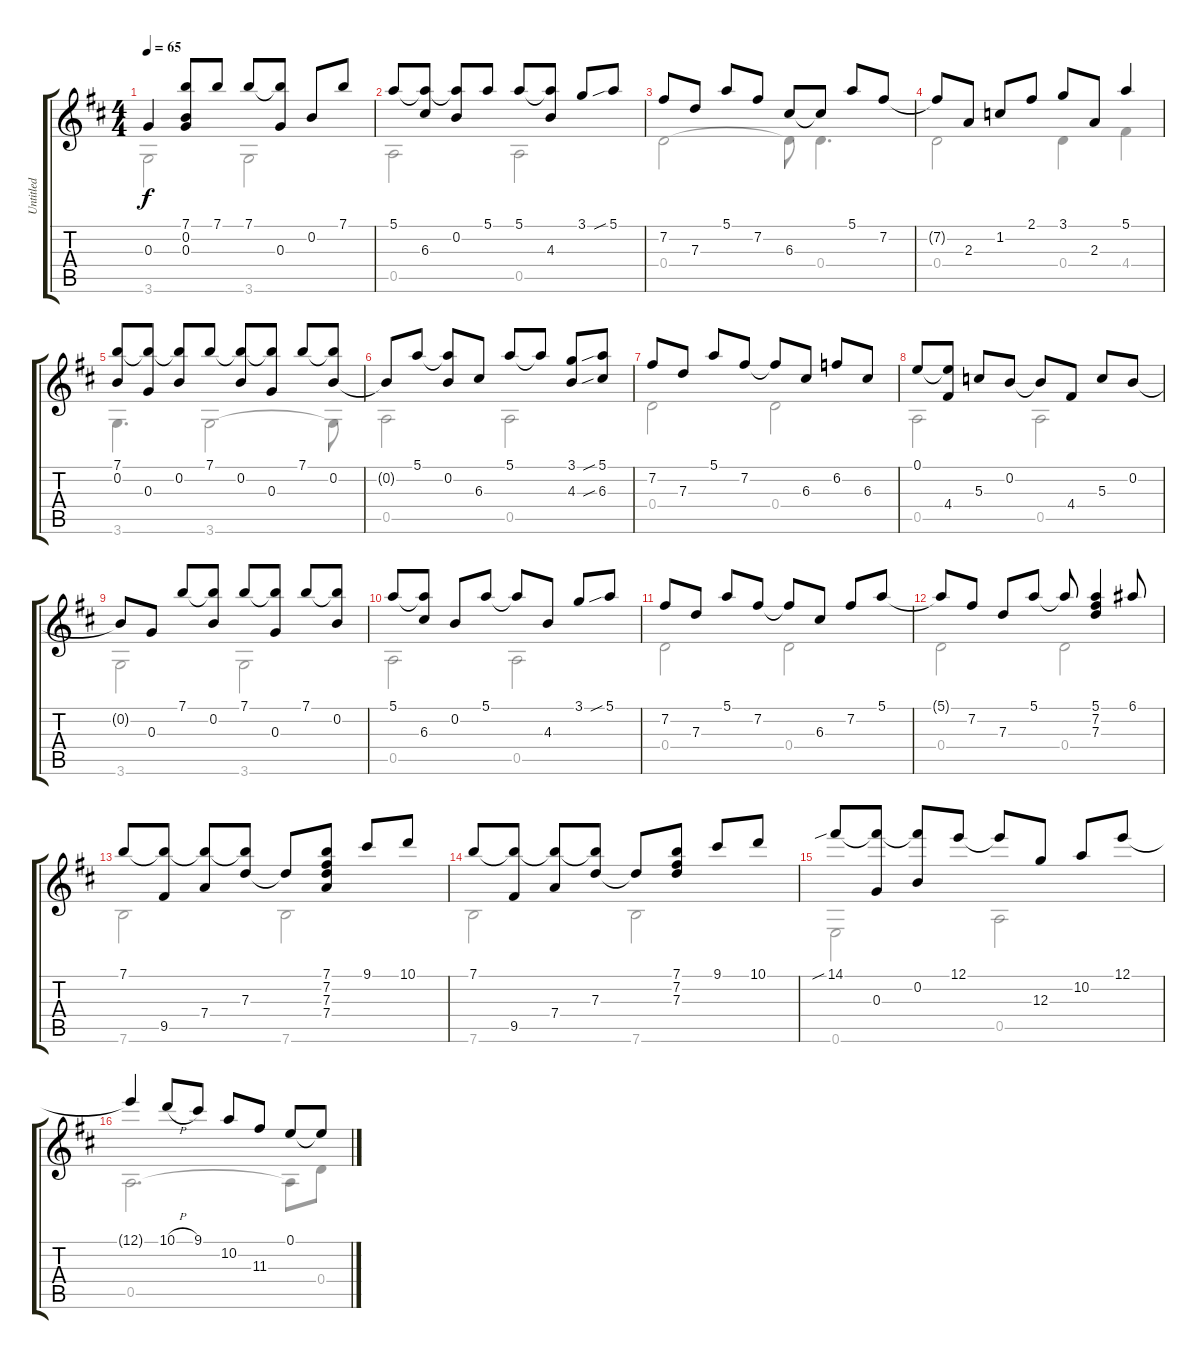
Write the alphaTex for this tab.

\track ("Untitled" "Untitled") {instrument electricguitarjazz}
\staff {score tabs}
\tuning (E4 B3 G3 D3 A2 E2) {hide}
\voice
\ts (4 4)
\tempo 65
\clef g2
\ks d
0.3{t}.4{dy f} (7.1 0.2 0.3).8 7.1.8 7.1.8 (7.1{t} 0.3).8 0.2.8 7.1.8 |
5.1.8 (5.1{t} 6.3).8 (5.1{t} 0.2).8 5.1.8 5.1.8 (5.1{t} 4.3).8 3.1.8 5.1{sib}.8 |
7.2.8 7.3.8 5.1.8 7.2.8 6.3.8 6.3{t}.8 5.1.8 7.2.8 |
7.2{t}.8 2.3.8 1.2.8 2.1.8 3.1.8 2.3.8 5.1.4 |
(7.1 0.2).8 (7.1{t} 0.3).8 (7.1{t} 0.2).8 7.1.8 (7.1{t} 0.2).8 (7.1{t} 0.3).8 7.1.8 (7.1{t} 0.2).8 |
0.2{t}.8 5.1.8 (5.1{t} 0.2).8 6.3.8 5.1.8 5.1{t}.8 (3.1 4.3).8 (5.1{sib} 6.3{sib}).8 |
7.2.8 7.3.8 5.1.8 7.2.8 7.2{t}.8 6.3.8 6.2.8 6.3.8 |
0.1.8 (0.1{t} 4.4).8 5.3.8 0.2.8 0.2{t}.8 4.4.8 5.3.8 0.2.8 |
0.2{t}.8 0.3.8 7.1.8 (7.1{t} 0.2).8 7.1.8 (7.1{t} 0.3).8 7.1.8 (7.1{t} 0.2).8 |
5.1.8 (5.1{t} 6.3).8 0.2.8 5.1.8 5.1{t}.8 4.3.8 3.1.8 5.1{sib}.8 |
7.2.8 7.3.8 5.1.8 7.2.8 7.2{t}.8 6.3.8 7.2.8 5.1.8 |
5.1{t}.8 7.2.8 7.3.8 5.1.8 5.1{t}.8 (5.1 7.2 7.3).4 6.1.8 |
7.1.8 (7.1{t} 9.5).8 (7.1{t} 7.4).8 (7.1{t} 7.3).8 7.3{t}.8 (7.1 7.2 7.3 7.4).8 9.1.8 10.1.8 |
7.1.8 (7.1{t} 9.5).8 (7.1{t} 7.4).8 (7.1{t} 7.3).8 7.3{t}.8 (7.1 7.2 7.3).8 9.1.8 10.1.8 |
14.1{sib}.8 (14.1{t} 0.3).8 (14.1{t} 0.2).8 12.1.8 12.1{t}.8 12.3.8 10.2.8 12.1.8 |
12.1{t}.4 10.1{h}.8 9.1.8 10.2.8 11.3.8 0.1.8 0.1{t}.8
\voice
\clef g2
\ottava regular
\simile none
\ks d
3.6.2{dy f} 3.6.2 |
0.5.2 0.5.2 |
0.4.2 0.4{t}.8 0.4.4{d} |
0.4.2 0.4.4 4.4.4 |
3.6.4{d} 3.6.2 3.6{t}.8 |
0.5.2 0.5.2 |
0.4.2 0.4.2 |
0.5.2 0.5.2 |
3.6.2 3.6.2 |
0.5.2 0.5.2 |
0.4.2 0.4.2 |
0.4.2 0.4.2 |
7.6.2 7.6.2 |
7.6.2 7.6.2 |
0.6.2 0.5.2 |
0.5.2{d} 0.5{t}.8 0.4.8
